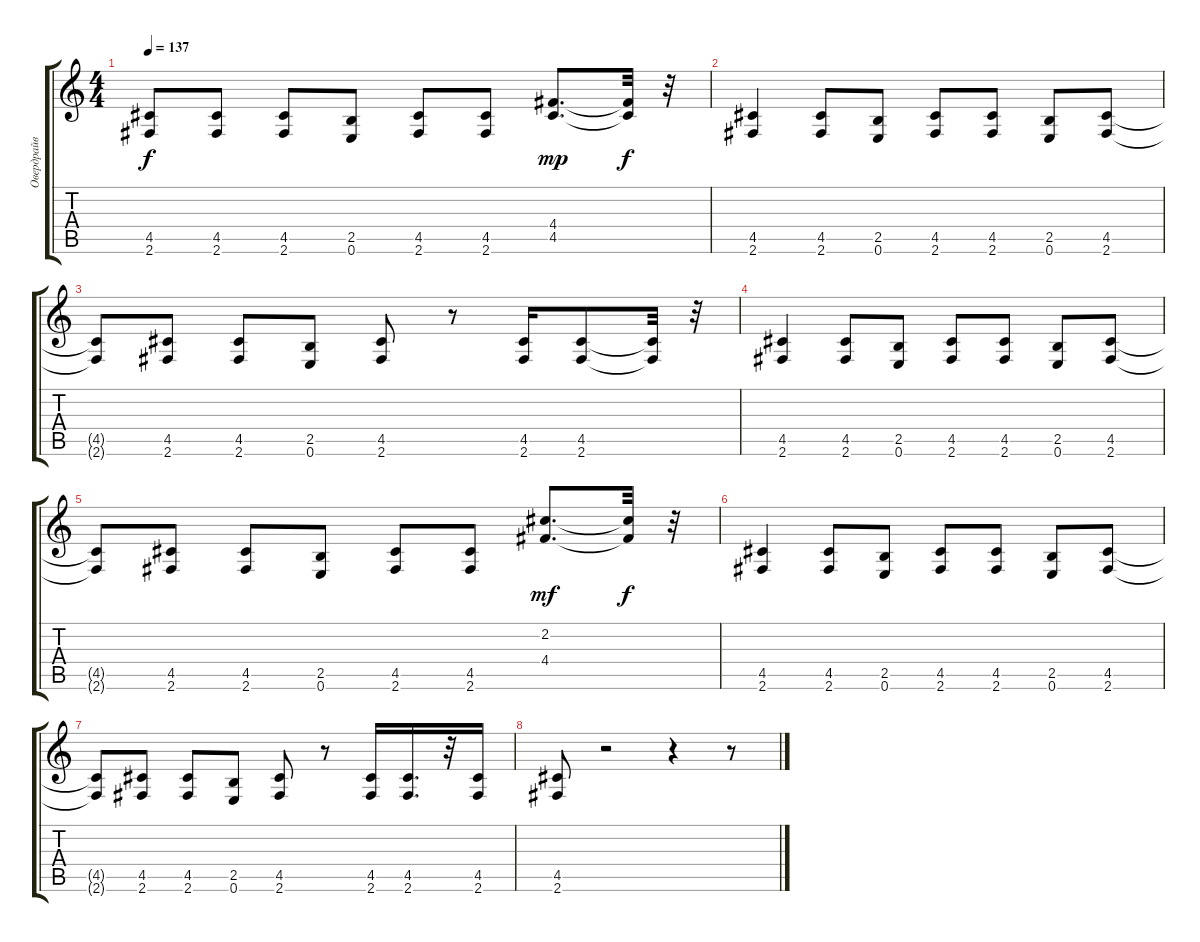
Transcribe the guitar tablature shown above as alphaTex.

\track ("Овердрайв" "Овердрайв") {instrument overdrivenguitar}
\staff {score tabs}
\tuning (E4 B3 G3 D3 A2 E2) {hide}
\ts (4 4)
\tempo 137
\clef g2
\ks c
(4.5{t} 2.6{t}).8{dy f} (4.5 2.6).8 (4.5 2.6).8 (2.5 0.6).8 (4.5 2.6).8 (4.5 2.6).8 (4.4 4.5).8{d dy mp} (4.4{t} 4.5{t}).32{dy f} r.32 |
(4.5 2.6).4 (4.5 2.6).8 (2.5 0.6).8 (4.5 2.6).8 (4.5 2.6).8 (2.5 0.6).8 (4.5 2.6).8 |
(4.5{t} 2.6{t}).8 (4.5 2.6).8 (4.5 2.6).8 (2.5 0.6).8 (4.5 2.6).8 r.8 (4.5 2.6).16 (4.5 2.6).8 (4.5{t} 2.6{t}).32 r.32 |
(4.5 2.6).4 (4.5 2.6).8 (2.5 0.6).8 (4.5 2.6).8 (4.5 2.6).8 (2.5 0.6).8 (4.5 2.6).8 |
(4.5{t} 2.6{t}).8 (4.5 2.6).8 (4.5 2.6).8 (2.5 0.6).8 (4.5 2.6).8 (4.5 2.6).8 (2.2 4.4).8{d dy mf} (2.2{t} 4.4{t}).32{dy f} r.32 |
(4.5 2.6).4 (4.5 2.6).8 (2.5 0.6).8 (4.5 2.6).8 (4.5 2.6).8 (2.5 0.6).8 (4.5 2.6).8 |
(4.5{t} 2.6{t}).8 (4.5 2.6).8 (4.5 2.6).8 (2.5 0.6).8 (4.5 2.6).8 r.8 (4.5 2.6).16 (4.5 2.6).16{d} r.32 (4.5 2.6).16 |
(4.5 2.6).8 r.2 r.4 r.8
